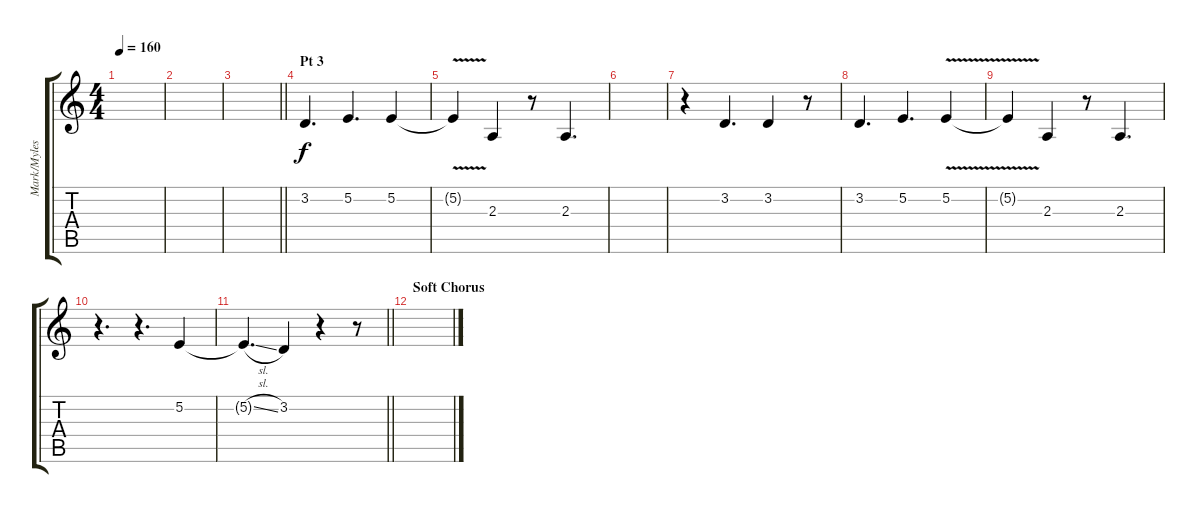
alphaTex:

\track ("Mark/Myles [Backup Vocals]" "Mark/Myles") {instrument harmonica}
\staff {score tabs}
\tuning (E4 B3 G3 D3 A2 E2) {hide}
\ts (4 4)
\tempo 160
\clef g2
\ks c
|
|
\barLineRight lightlight
|
\section ("" "Pt 3")
3.2.4{d dy f} 5.2.4{d} 5.2.4 |
5.2{v t}.4 2.3.4 r.8 2.3.4{d} |
|
r.4 3.2.4{d} 3.2.4 r.8 |
3.2.4{d} 5.2.4{d} 5.2{v}.4 |
5.2{t}.4 2.3.4 r.8 2.3.4{d} |
r.4{d} r.4{d} 5.2.4 |
\barLineRight lightlight
5.2{sl t}.4{d} 3.2.4 r.4 r.8 |
\section ("" "Soft Chorus")
